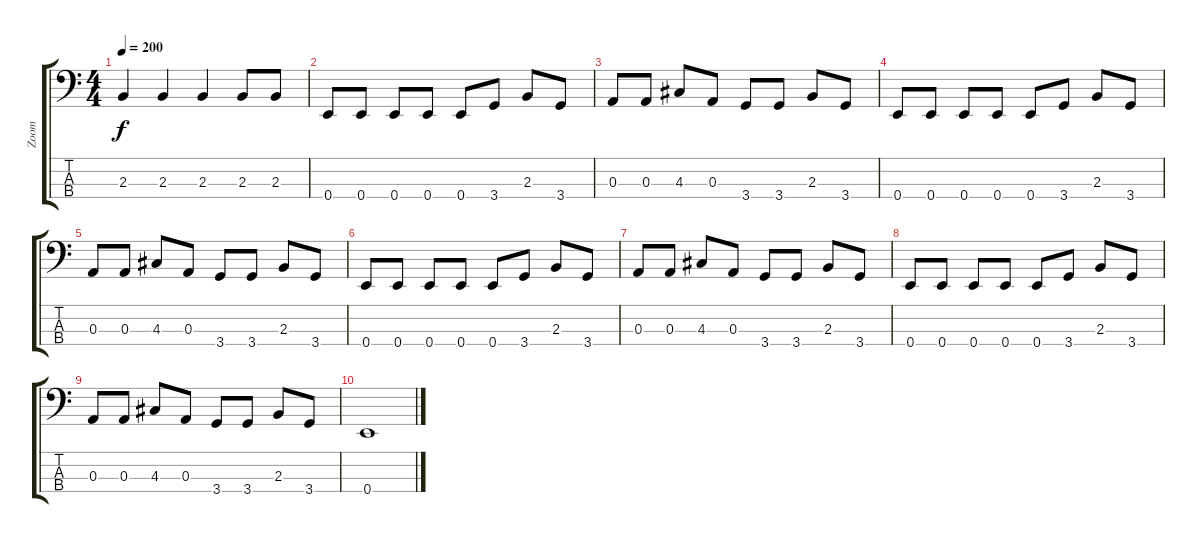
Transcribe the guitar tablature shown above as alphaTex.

\track ("Zoom" "Zoom") {instrument electricbassfinger}
\staff {score tabs}
\tuning (G2 D2 A1 E1) {hide}
\ts (4 4)
\tempo 200
\clef f4
\ks c
2.3.4{dy f} 2.3.4 2.3.4 2.3.8 2.3.8 |
0.4.8 0.4.8 0.4.8 0.4.8 0.4.8 3.4.8 2.3.8 3.4.8 |
0.3.8 0.3.8 4.3.8 0.3.8 3.4.8 3.4.8 2.3.8 3.4.8 |
0.4.8 0.4.8 0.4.8 0.4.8 0.4.8 3.4.8 2.3.8 3.4.8 |
0.3.8 0.3.8 4.3.8 0.3.8 3.4.8 3.4.8 2.3.8 3.4.8 |
0.4.8 0.4.8 0.4.8 0.4.8 0.4.8 3.4.8 2.3.8 3.4.8 |
0.3.8 0.3.8 4.3.8 0.3.8 3.4.8 3.4.8 2.3.8 3.4.8 |
0.4.8 0.4.8 0.4.8 0.4.8 0.4.8 3.4.8 2.3.8 3.4.8 |
0.3.8 0.3.8 4.3.8 0.3.8 3.4.8 3.4.8 2.3.8 3.4.8 |
0.4.1
